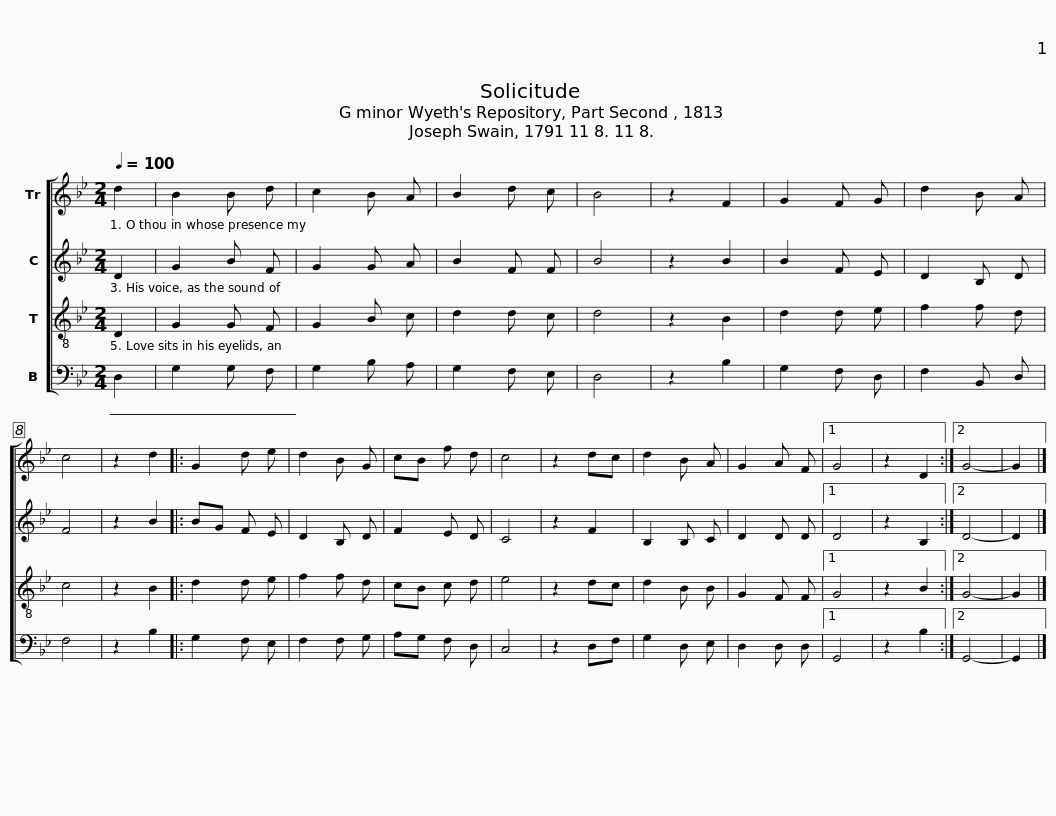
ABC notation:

X:1
%%score [ 1 2 3 4 ]
L:1/8
Q:1/4=100
M:2/4
I:linebreak $
K:Bb
V:1 treble
V:2 treble
V:3 treble-8
V:4 bass
V:1
 d2 | B2 B d | c2 B A | B2 d c | B4 | %5
 z2 F2 | G2 F G | d2 B A | c4 | z2 d2 |: %10
 G2 d e | d2 B G | cB f d | c4 | z2 dc | %15
 d2 B A | G2 A F |1 G4 | z2 D2 :|2 G4- | %20
 G2 |] %21
V:2
 D2 | G2 B F | G2 G A | B2 F F | B4 | %5
 z2 B2 | B2 F E | D2 B, D | F4 | z2 B2 |: %10
 BG F E | D2 B, D | F2 E D | C4 | z2 F2 | %15
 B,2 B, C | D2 D D |1 D4 | z2 B,2 :|2 D4- | %20
 D2 |] %21
V:3
 D2 | G2 G F | G2 B c | d2 d c | d4 | %5
 z2 B2 | d2 d e | f2 f d | c4 | z2 B2 |: %10
 d2 d e | f2 f d | cB c d | e4 | z2 dc | %15
 d2 B B | G2 F F |1 G4 | z2 B2 :|2 G4- | %20
 G2 |] %21
V:4
 D,2 | G,2 G, F, | G,2 B, A, | G,2 F, E, | D,4 | %5
 z2 B,2 | G,2 F, D, | F,2 B,, D, | F,4 | z2 B,2 |: %10
 G,2 F, E, | F,2 F, G, | A,G, F, D, | C,4 | z2 D,F, | %15
 G,2 D, E, | D,2 D, D, |1 G,,4 | z2 B,2 :|2 G,,4- | %20
 G,,2 |] %21
